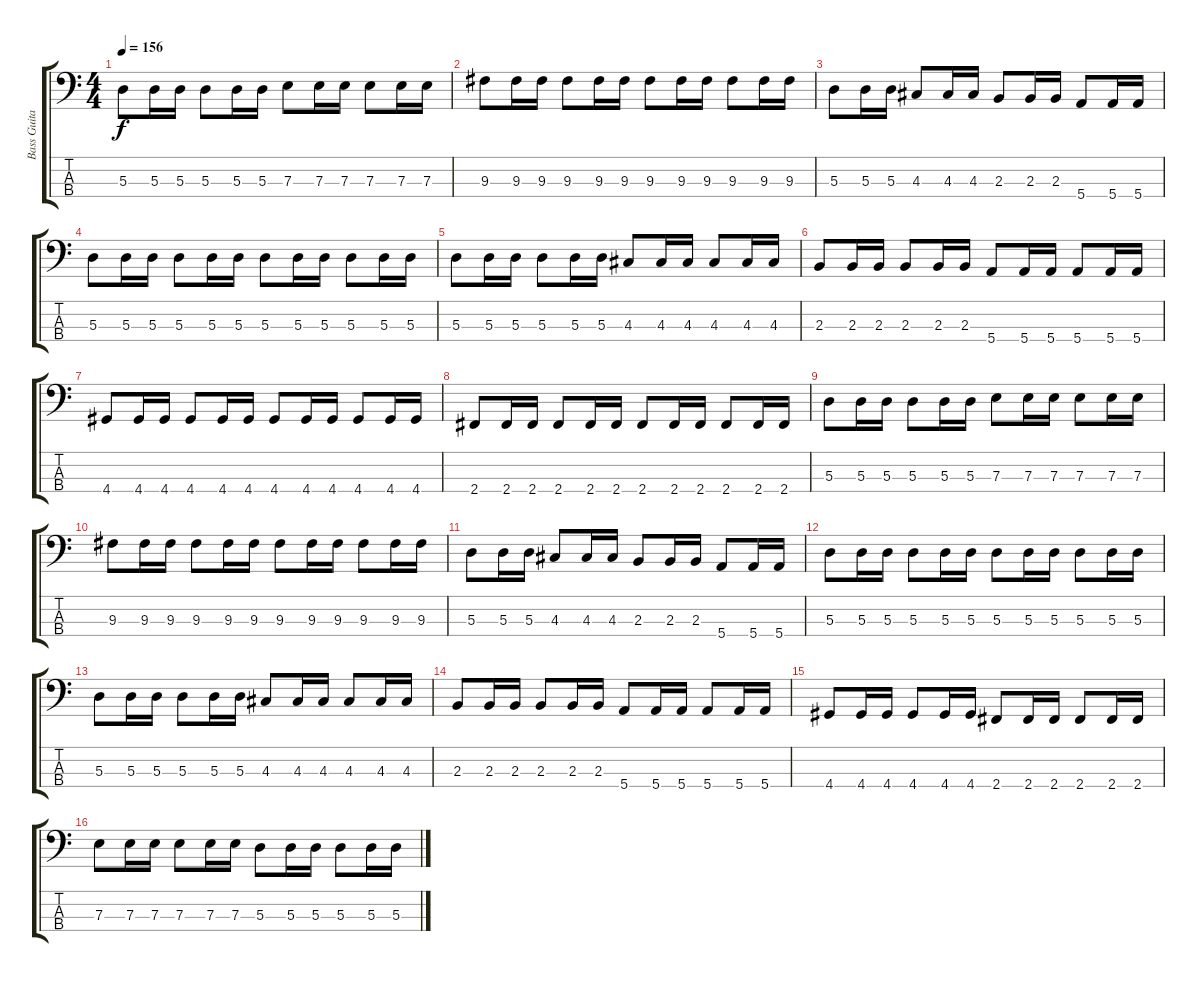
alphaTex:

\track ("Bass Guitar" "Bass Guita") {instrument electricbasspick}
\staff {score tabs}
\tuning (G2 D2 A1 E1) {hide}
\ts (4 4)
\section ("" "")
\tempo 156
\clef f4
\ks c
5.3.8{dy f} 5.3.16 5.3.16 5.3.8 5.3.16 5.3.16 7.3.8 7.3.16 7.3.16 7.3.8 7.3.16 7.3.16 |
9.3.8 9.3.16 9.3.16 9.3.8 9.3.16 9.3.16 9.3.8 9.3.16 9.3.16 9.3.8 9.3.16 9.3.16 |
5.3.8 5.3.16 5.3.16 4.3.8 4.3.16 4.3.16 2.3.8 2.3.16 2.3.16 5.4.8 5.4.16 5.4.16 |
5.3.8 5.3.16 5.3.16 5.3.8 5.3.16 5.3.16 5.3.8 5.3.16 5.3.16 5.3.8 5.3.16 5.3.16 |
5.3.8 5.3.16 5.3.16 5.3.8 5.3.16 5.3.16 4.3.8 4.3.16 4.3.16 4.3.8 4.3.16 4.3.16 |
2.3.8 2.3.16 2.3.16 2.3.8 2.3.16 2.3.16 5.4.8 5.4.16 5.4.16 5.4.8 5.4.16 5.4.16 |
4.4.8 4.4.16 4.4.16 4.4.8 4.4.16 4.4.16 4.4.8 4.4.16 4.4.16 4.4.8 4.4.16 4.4.16 |
2.4.8 2.4.16 2.4.16 2.4.8 2.4.16 2.4.16 2.4.8 2.4.16 2.4.16 2.4.8 2.4.16 2.4.16 |
5.3.8 5.3.16 5.3.16 5.3.8 5.3.16 5.3.16 7.3.8 7.3.16 7.3.16 7.3.8 7.3.16 7.3.16 |
9.3.8 9.3.16 9.3.16 9.3.8 9.3.16 9.3.16 9.3.8 9.3.16 9.3.16 9.3.8 9.3.16 9.3.16 |
5.3.8 5.3.16 5.3.16 4.3.8 4.3.16 4.3.16 2.3.8 2.3.16 2.3.16 5.4.8 5.4.16 5.4.16 |
5.3.8 5.3.16 5.3.16 5.3.8 5.3.16 5.3.16 5.3.8 5.3.16 5.3.16 5.3.8 5.3.16 5.3.16 |
5.3.8 5.3.16 5.3.16 5.3.8 5.3.16 5.3.16 4.3.8 4.3.16 4.3.16 4.3.8 4.3.16 4.3.16 |
2.3.8 2.3.16 2.3.16 2.3.8 2.3.16 2.3.16 5.4.8 5.4.16 5.4.16 5.4.8 5.4.16 5.4.16 |
4.4.8 4.4.16 4.4.16 4.4.8 4.4.16 4.4.16 2.4.8 2.4.16 2.4.16 2.4.8 2.4.16 2.4.16 |
7.3.8 7.3.16 7.3.16 7.3.8 7.3.16 7.3.16 5.3.8 5.3.16 5.3.16 5.3.8 5.3.16 5.3.16
